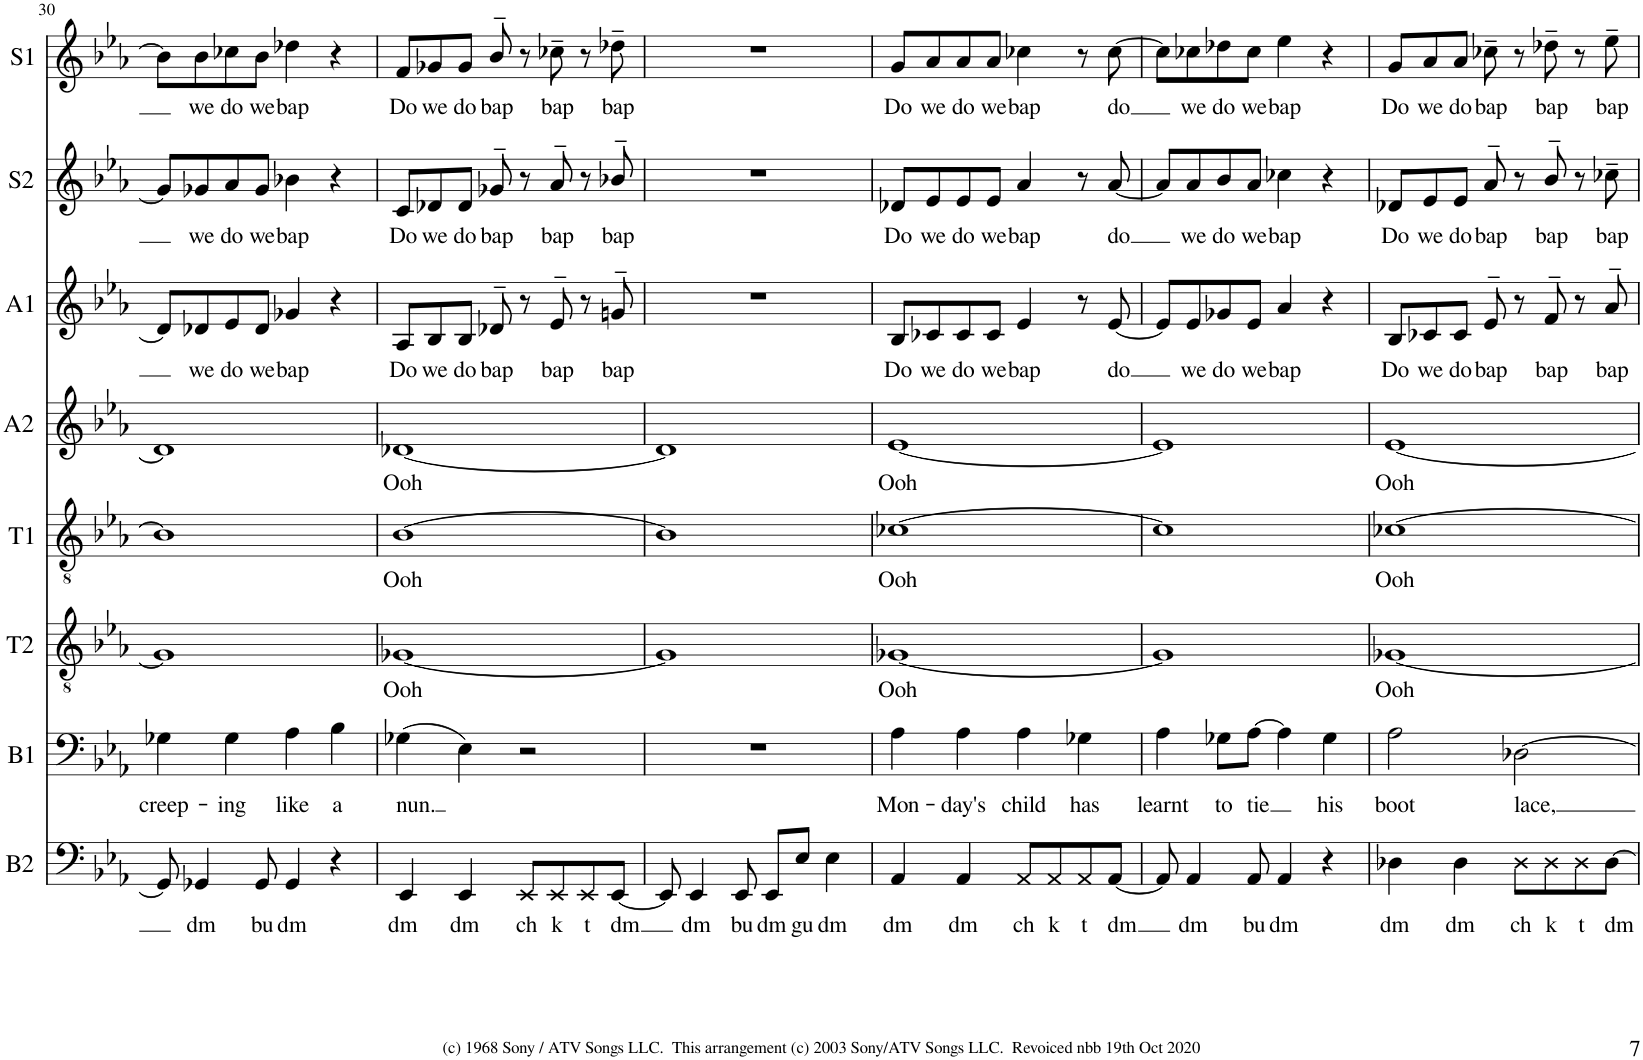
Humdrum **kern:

**kern	**text	**kern	**text	**kern	**text	**kern	**text	**kern	**text	**kern	**text	**kern	**text	**kern	**text
*part8	*part8	*part7	*part7	*part6	*part6	*part5	*part5	*part4	*part4	*part3	*part3	*part2	*part2	*part1	*part1
*staff8	*staff8	*staff7	*staff7	*staff6	*staff6	*staff5	*staff5	*staff4	*staff4	*staff3	*staff3	*staff2	*staff2	*staff1	*staff1
*I"Bass 2	*	*I"Bass 1	*	*I"Tenor 2	*	*I"Tenor 1	*	*I"Alto 2	*	*I"Alto 1	*	*I"Soprano 2	*	*I"Soprano 1	*
*I'B2	*	*I'B1	*	*I'T2	*	*I'T1	*	*I'A2	*	*I'A1	*	*I'S2	*	*I'S1	*
!!LO:PB:g=z
*clefF4	*	*clefF4	*	*clefGv2	*	*clefGv2	*	*clefG2	*	*clefG2	*	*clefG2	*	*clefG2	*
*k[b-e-a-]	*	*k[b-e-a-]	*	*k[b-e-a-]	*	*k[b-e-a-]	*	*k[b-e-a-]	*	*k[b-e-a-]	*	*k[b-e-a-]	*	*k[b-e-a-]	*
*M4/4	*	*M4/4	*	*M4/4	*	*M4/4	*	*M4/4	*	*M4/4	*	*M4/4	*	*M4/4	*
=30	=30	=30	=30	=30	=30	=30	=30	=30	=30	=30	=30	=30	=30	=30	=30
!	!	!	!LO:LY:b	!	!	!	!	!	!	!	!	!	!	!	!
8GG-/]	.	4G-X\	creep-	1G-]	.	1B-]	.	1d-]	.	8d-/L]	.	8g-/L]	.	8b-\L]	.
!	!LO:LY:b	!	!	!	!	!	!	!	!	!	!LO:LY:b	!	!LO:LY:b	!	!LO:LY:b
4GG-X/	dm	.	.	.	.	.	.	.	.	8d-X/	we	8g-X/	we	8b-\	we
!	!	!	!LO:LY:b	!	!	!	!	!	!	!	!LO:LY:b	!	!LO:LY:b	!	!LO:LY:b
.	.	4G-\	-ing	.	.	.	.	.	.	8e-/	do	8a-/	do	8cc-X\	do
!	!LO:LY:b	!	!	!	!	!	!	!	!	!	!LO:LY:b	!	!LO:LY:b	!	!LO:LY:b
8GG-/	bu	.	.	.	.	.	.	.	.	8d-/J	we	8g-/J	we	8b-\J	we
!	!LO:LY:b	!	!LO:LY:b	!	!	!	!	!	!	!	!LO:LY:b	!	!LO:LY:b	!	!LO:LY:b
4GG-/	dm	4A-\	like	.	.	.	.	.	.	4g-X/	bap	4b-X\	bap	4dd-X\	bap
!	!	!	!LO:LY:b	!	!	!	!	!	!	!	!	!	!	!	!
4r	.	4B-\	a	.	.	.	.	.	.	4r	.	4r	.	4r	.
=31	=31	=31	=31	=31	=31	=31	=31	=31	=31	=31	=31	=31	=31	=31	=31
!	!LO:LY:b	!	!LO:LY:b	!	!LO:LY:b	!	!LO:LY:b	!	!LO:LY:b	!	!LO:LY:b	!	!LO:LY:b	!	!LO:LY:b
4EE-/	dm	(4G-X\	nun.	[1G-X	Ooh	[1B-	Ooh	[1d-X	Ooh	8A-/L	Do	8c/L	Do	8f/L	Do
!	!	!	!	!	!	!	!	!	!	!	!LO:LY:b	!	!LO:LY:b	!	!LO:LY:b
.	.	.	.	.	.	.	.	.	.	8B-/	we	8d-X/	we	8g-X/	we
!	!LO:LY:b	!	!	!	!	!	!	!	!	!	!LO:LY:b	!	!LO:LY:b	!	!LO:LY:b
4EE-/	dm	4E-\)	.	.	.	.	.	.	.	8B-/J	do	8d-/J	do	8g-/J	do
!	!	!	!	!	!	!	!	!	!	!	!LO:LY:b	!	!LO:LY:b	!	!LO:LY:b
.	.	.	.	.	.	.	.	.	.	8d-X~>/	bap	8g-X~>/	bap	8b-~>/	bap
!	!LO:LY:b	!	!	!	!	!	!	!	!	!	!	!	!	!	!
8EE-/L	ch	2r	.	.	.	.	.	.	.	8r	.	8r	.	8r	.
!	!LO:LY:b	!	!	!	!	!	!	!	!	!	!LO:LY:b	!	!LO:LY:b	!	!LO:LY:b
8EE-/	k	.	.	.	.	.	.	.	.	8e-~>/	bap	8a-~>/	bap	8cc-X~>\	bap
!	!LO:LY:b	!	!	!	!	!	!	!	!	!	!	!	!	!	!
8EE-/	t	.	.	.	.	.	.	.	.	8r	.	8r	.	8r	.
!	!LO:LY:b	!	!	!	!	!	!	!	!	!	!LO:LY:b	!	!LO:LY:b	!	!LO:LY:b
[8EE-/J	dm	.	.	.	.	.	.	.	.	8gn~>/	bap	8b-X~>/	bap	8dd-X~>\	bap
=32	=32	=32	=32	=32	=32	=32	=32	=32	=32	=32	=32	=32	=32	=32	=32
8EE-/]	.	1r	.	1G-]	.	1B-]	.	1d-]	.	1r	.	1r	.	1r	.
!	!LO:LY:b	!	!	!	!	!	!	!	!	!	!	!	!	!	!
4EE-/	dm	.	.	.	.	.	.	.	.	.	.	.	.	.	.
!	!LO:LY:b	!	!	!	!	!	!	!	!	!	!	!	!	!	!
8EE-/	bu	.	.	.	.	.	.	.	.	.	.	.	.	.	.
!	!LO:LY:b	!	!	!	!	!	!	!	!	!	!	!	!	!	!
8EE-/L	dm	.	.	.	.	.	.	.	.	.	.	.	.	.	.
!	!LO:LY:b	!	!	!	!	!	!	!	!	!	!	!	!	!	!
8E-/J	gu	.	.	.	.	.	.	.	.	.	.	.	.	.	.
!	!LO:LY:b	!	!	!	!	!	!	!	!	!	!	!	!	!	!
4E-\	dm	.	.	.	.	.	.	.	.	.	.	.	.	.	.
=33	=33	=33	=33	=33	=33	=33	=33	=33	=33	=33	=33	=33	=33	=33	=33
!	!LO:LY:b	!	!LO:LY:b	!	!LO:LY:b	!	!LO:LY:b	!	!LO:LY:b	!	!LO:LY:b	!	!LO:LY:b	!	!LO:LY:b
4AA-/	dm	4A-\	Mon-	[1G-X	Ooh	[1c-X	Ooh	[1e-	Ooh	8B-/L	Do	8d-X/L	Do	8g/L	Do
!	!	!	!	!	!	!	!	!	!	!	!LO:LY:b	!	!LO:LY:b	!	!LO:LY:b
.	.	.	.	.	.	.	.	.	.	8c-X/	we	8e-/	we	8a-/	we
!	!LO:LY:b	!	!LO:LY:b	!	!	!	!	!	!	!	!LO:LY:b	!	!LO:LY:b	!	!LO:LY:b
4AA-/	dm	4A-\	-day's	.	.	.	.	.	.	8c-/	do	8e-/	do	8a-/	do
!	!	!	!	!	!	!	!	!	!	!	!LO:LY:b	!	!LO:LY:b	!	!LO:LY:b
.	.	.	.	.	.	.	.	.	.	8c-/J	we	8e-/J	we	8a-/J	we
!	!LO:LY:b	!	!LO:LY:b	!	!	!	!	!	!	!	!LO:LY:b	!	!LO:LY:b	!	!LO:LY:b
8AA-/L	ch	4A-\	child	.	.	.	.	.	.	4e-/	bap	4a-/	bap	4cc-X\	bap
!	!LO:LY:b	!	!	!	!	!	!	!	!	!	!	!	!	!	!
8AA-/	k	.	.	.	.	.	.	.	.	.	.	.	.	.	.
!	!LO:LY:b	!	!LO:LY:b	!	!	!	!	!	!	!	!	!	!	!	!
8AA-/	t	4G-X\	has	.	.	.	.	.	.	8r	.	8r	.	8r	.
!	!LO:LY:b	!	!	!	!	!	!	!	!	!	!LO:LY:b	!	!LO:LY:b	!	!LO:LY:b
[8AA-/J	dm	.	.	.	.	.	.	.	.	[8e-/	do	[8a-/	do	[8cc-\	do
=34	=34	=34	=34	=34	=34	=34	=34	=34	=34	=34	=34	=34	=34	=34	=34
!	!	!	!LO:LY:b	!	!	!	!	!	!	!	!	!	!	!	!
8AA-/]	.	4A-\	learnt	1G-]	.	1c-]	.	1e-]	.	8e-/L]	.	8a-/L]	.	8cc-\L]	.
!	!LO:LY:b	!	!	!	!	!	!	!	!	!	!LO:LY:b	!	!LO:LY:b	!	!LO:LY:b
4AA-/	dm	.	.	.	.	.	.	.	.	8e-/	we	8a-/	we	8cc-X\	we
!	!	!	!LO:LY:b	!	!	!	!	!	!	!	!LO:LY:b	!	!LO:LY:b	!	!LO:LY:b
.	.	8G-X\L	to	.	.	.	.	.	.	8g-X/	do	8b-/	do	8dd-X\	do
!	!LO:LY:b	!	!LO:LY:b	!	!	!	!	!	!	!	!LO:LY:b	!	!LO:LY:b	!	!LO:LY:b
8AA-/	bu	[8A-\J	tie	.	.	.	.	.	.	8e-/J	we	8a-/J	we	8cc-\J	we
!	!LO:LY:b	!	!	!	!	!	!	!	!	!	!LO:LY:b	!	!LO:LY:b	!	!LO:LY:b
4AA-/	dm	4A-\]	.	.	.	.	.	.	.	4a-/	bap	4cc-X\	bap	4ee-\	bap
!	!	!	!LO:LY:b	!	!	!	!	!	!	!	!	!	!	!	!
4r	.	4G-\	his	.	.	.	.	.	.	4r	.	4r	.	4r	.
=35	=35	=35	=35	=35	=35	=35	=35	=35	=35	=35	=35	=35	=35	=35	=35
!	!LO:LY:b	!	!LO:LY:b	!	!LO:LY:b	!	!LO:LY:b	!	!LO:LY:b	!	!LO:LY:b	!	!LO:LY:b	!	!LO:LY:b
4D-X\	dm	2A-\	boot	[1G-X	Ooh	[1c-X	Ooh	[1e-	Ooh	8B-/L	Do	8d-X/L	Do	8g/L	Do
!	!	!	!	!	!	!	!	!	!	!	!LO:LY:b	!	!LO:LY:b	!	!LO:LY:b
.	.	.	.	.	.	.	.	.	.	8c-X/	we	8e-/	we	8a-/	we
!	!LO:LY:b	!	!	!	!	!	!	!	!	!	!LO:LY:b	!	!LO:LY:b	!	!LO:LY:b
4D-\	dm	.	.	.	.	.	.	.	.	8c-/J	do	8e-/J	do	8a-/J	do
!	!	!	!	!	!	!	!	!	!	!	!LO:LY:b	!	!LO:LY:b	!	!LO:LY:b
.	.	.	.	.	.	.	.	.	.	8e-~>/	bap	8a-~>/	bap	8cc-X~>\	bap
!	!LO:LY:b	!	!LO:LY:b	!	!	!	!	!	!	!	!	!	!	!	!
8D-\L	ch	[2D-X\	lace,	.	.	.	.	.	.	8r	.	8r	.	8r	.
!	!LO:LY:b	!	!	!	!	!	!	!	!	!	!LO:LY:b	!	!LO:LY:b	!	!LO:LY:b
8D-\	k	.	.	.	.	.	.	.	.	8f~>/	bap	8b-~>/	bap	8dd-X~>\	bap
!	!LO:LY:b	!	!	!	!	!	!	!	!	!	!	!	!	!	!
8D-\	t	.	.	.	.	.	.	.	.	8r	.	8r	.	8r	.
!	!LO:LY:b	!	!	!	!	!	!	!	!	!	!LO:LY:b	!	!LO:LY:b	!	!LO:LY:b
[8D-\J	dm	.	.	.	.	.	.	.	.	8a-~>/	bap	8cc-X~>\	bap	8ee-~>\	bap
=	=	=	=	=	=	=	=	=	=	=	=	=	=	=	=
*-	*-	*-	*-	*-	*-	*-	*-	*-	*-	*-	*-	*-	*-	*-	*-
